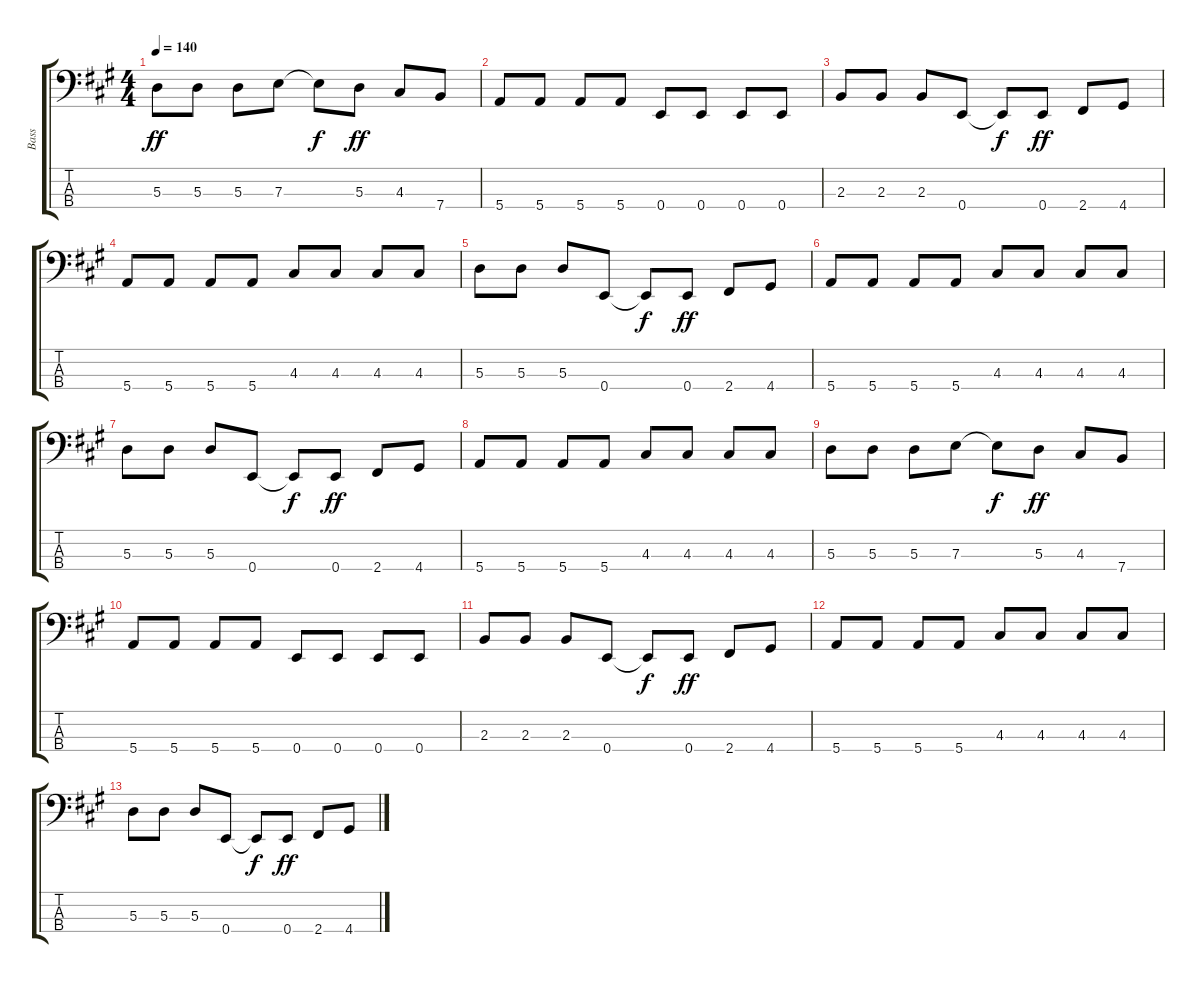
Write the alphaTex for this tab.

\track ("Bass" "Bass") {instrument electricbasspick}
\staff {score tabs}
\tuning (G2 D2 A1 E1) {hide}
\ts (4 4)
\tempo 140
\clef f4
\ks a
5.3.8{dy ff} 5.3.8 5.3.8 7.3.8 7.3{t}.8{dy f} 5.3.8{dy ff} 4.3.8 7.4.8 |
5.4.8 5.4.8 5.4.8 5.4.8 0.4.8 0.4.8 0.4.8 0.4.8 |
2.3.8 2.3.8 2.3.8 0.4.8 0.4{t}.8{dy f} 0.4.8{dy ff} 2.4.8 4.4.8 |
5.4.8 5.4.8 5.4.8 5.4.8 4.3.8 4.3.8 4.3.8 4.3.8 |
5.3.8 5.3.8 5.3.8 0.4.8 0.4{t}.8{dy f} 0.4.8{dy ff} 2.4.8 4.4.8 |
5.4.8 5.4.8 5.4.8 5.4.8 4.3.8 4.3.8 4.3.8 4.3.8 |
5.3.8 5.3.8 5.3.8 0.4.8 0.4{t}.8{dy f} 0.4.8{dy ff} 2.4.8 4.4.8 |
5.4.8 5.4.8 5.4.8 5.4.8 4.3.8 4.3.8 4.3.8 4.3.8 |
5.3.8 5.3.8 5.3.8 7.3.8 7.3{t}.8{dy f} 5.3.8{dy ff} 4.3.8 7.4.8 |
5.4.8 5.4.8 5.4.8 5.4.8 0.4.8 0.4.8 0.4.8 0.4.8 |
2.3.8 2.3.8 2.3.8 0.4.8 0.4{t}.8{dy f} 0.4.8{dy ff} 2.4.8 4.4.8 |
5.4.8 5.4.8 5.4.8 5.4.8 4.3.8 4.3.8 4.3.8 4.3.8 |
5.3.8 5.3.8 5.3.8 0.4.8 0.4{t}.8{dy f} 0.4.8{dy ff} 2.4.8 4.4.8
